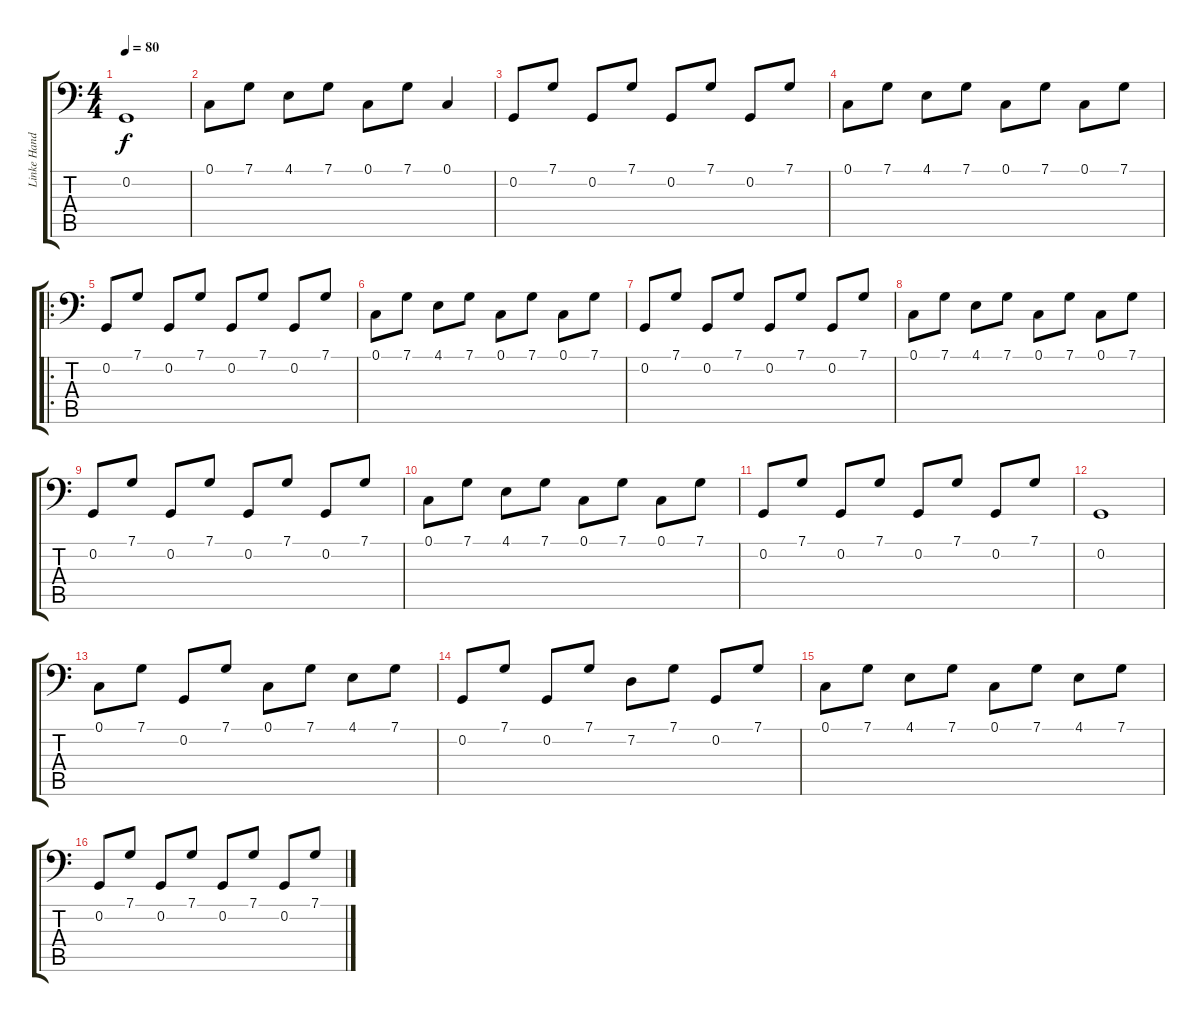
\track ("Linke Hand Piano" "Linke Hand") {instrument acousticgrandpiano}
\staff {score tabs}
\tuning (C3 G2 D2 A1 E1 B0) {hide}
\ts (4 4)
\tempo 80
\clef f4
\ks c
0.2.1{dy f instrument acousticgrandpiano} |
0.1.8 7.1.8 4.1.8 7.1.8 0.1.8 7.1.8 0.1.4 |
0.2.8 7.1.8 0.2.8 7.1.8 0.2.8 7.1.8 0.2.8 7.1.8 |
0.1.8 7.1.8 4.1.8 7.1.8 0.1.8 7.1.8 0.1.8 7.1.8 |
\ro
0.2.8 7.1.8 0.2.8 7.1.8 0.2.8 7.1.8 0.2.8 7.1.8 |
0.1.8 7.1.8 4.1.8 7.1.8 0.1.8 7.1.8 0.1.8 7.1.8 |
0.2.8 7.1.8 0.2.8 7.1.8 0.2.8 7.1.8 0.2.8 7.1.8 |
0.1.8 7.1.8 4.1.8 7.1.8 0.1.8 7.1.8 0.1.8 7.1.8 |
0.2.8 7.1.8 0.2.8 7.1.8 0.2.8 7.1.8 0.2.8 7.1.8 |
0.1.8 7.1.8 4.1.8 7.1.8 0.1.8 7.1.8 0.1.8 7.1.8 |
0.2.8 7.1.8 0.2.8 7.1.8 0.2.8 7.1.8 0.2.8 7.1.8 |
0.2.1 |
0.1.8 7.1.8 0.2.8 7.1.8 0.1.8 7.1.8 4.1.8 7.1.8 |
0.2.8 7.1.8 0.2.8 7.1.8 7.2.8 7.1.8 0.2.8 7.1.8 |
0.1.8 7.1.8 4.1.8 7.1.8 0.1.8 7.1.8 4.1.8 7.1.8 |
0.2.8 7.1.8 0.2.8 7.1.8 0.2.8 7.1.8 0.2.8 7.1.8
